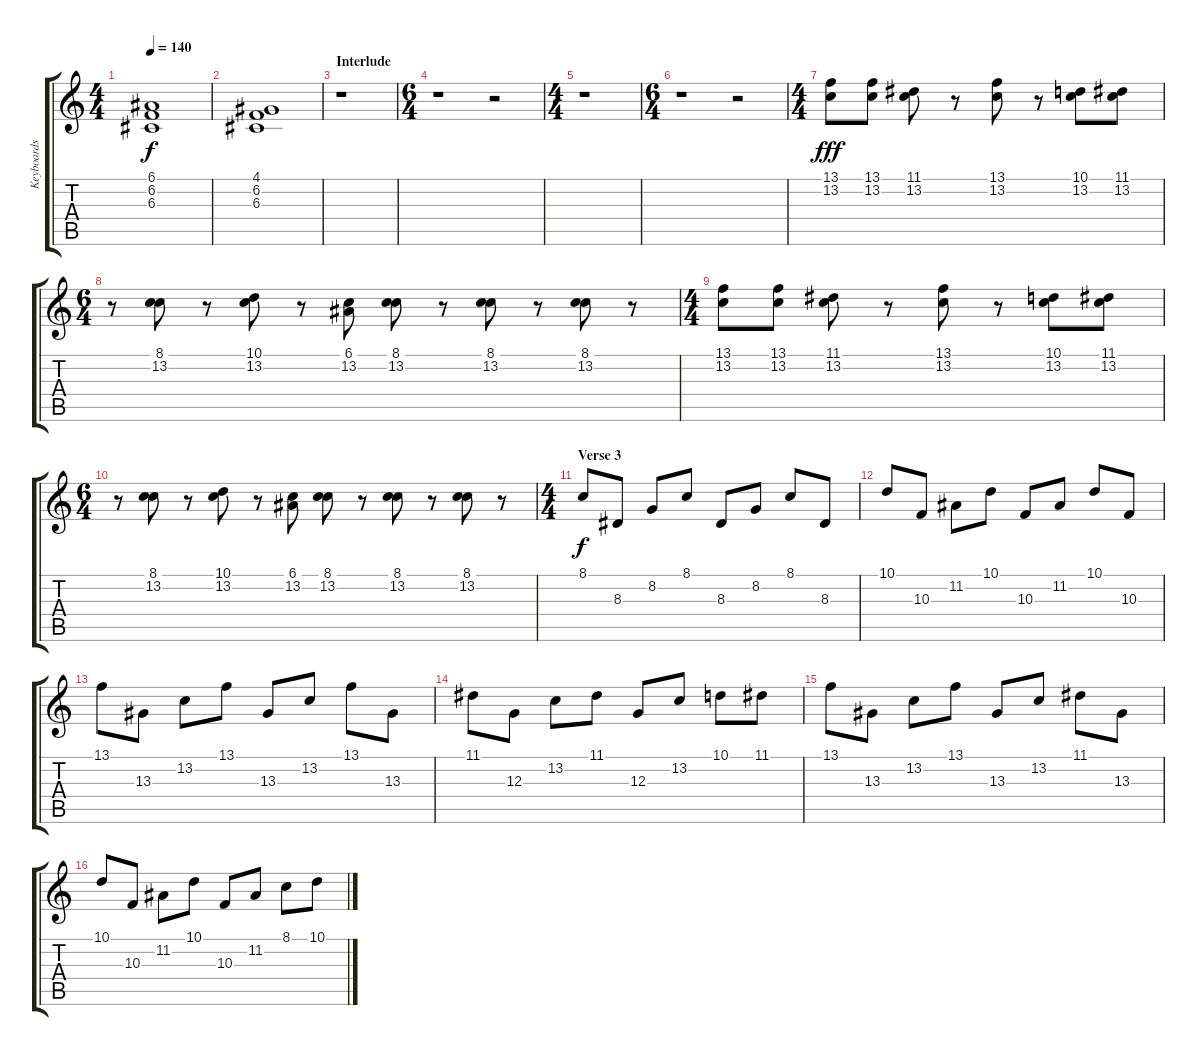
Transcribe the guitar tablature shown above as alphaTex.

\track ("Keyboards 1" "Keyboards ") {instrument orchestrahit}
\staff {score tabs}
\tuning (E4 B3 G3 D3 A2 E2) {hide}
\ts (4 4)
\tempo 140
\clef g2
\ks c
(6.1 6.2 6.3).1{dy f} |
(4.1 6.2 6.3).1 |
\section ("" "Interlude")
r.1 |
\ts (6 4)
r.1 r.2 |
\ts (4 4)
r.1 |
\ts (6 4)
r.1 r.2 |
\ts (4 4)
(13.1 13.2).8{dy fff instrument orchestrahit} (13.1 13.2).8 (11.1 13.2).8 r.8 (13.1 13.2).8 r.8 (10.1 13.2).8 (11.1 13.2).8 |
\ts (6 4)
r.8 (8.1 13.2).8 r.8 (10.1 13.2).8 r.8 (6.1 13.2).8 (8.1 13.2).8 r.8 (8.1 13.2).8 r.8 (8.1 13.2).8 r.8 |
\ts (4 4)
(13.1 13.2).8{instrument orchestrahit} (13.1 13.2).8 (11.1 13.2).8 r.8 (13.1 13.2).8 r.8 (10.1 13.2).8 (11.1 13.2).8 |
\ts (6 4)
r.8 (8.1 13.2).8 r.8 (10.1 13.2).8 r.8 (6.1 13.2).8 (8.1 13.2).8 r.8 (8.1 13.2).8 r.8 (8.1 13.2).8 r.8 |
\ts (4 4)
\section ("" "Verse 3")
8.1.8{dy f volume 11 instrument tremolostrings} 8.3.8 8.2.8 8.1.8 8.3.8 8.2.8 8.1.8 8.3.8 |
10.1.8 10.3.8 11.2.8 10.1.8 10.3.8 11.2.8 10.1.8 10.3.8 |
13.1.8 13.3.8 13.2.8 13.1.8 13.3.8 13.2.8 13.1.8 13.3.8 |
11.1.8 12.3.8 13.2.8 11.1.8 12.3.8 13.2.8 10.1.8 11.1.8 |
13.1.8 13.3.8 13.2.8 13.1.8 13.3.8 13.2.8 11.1.8 13.3.8 |
10.1.8 10.3.8 11.2.8 10.1.8 10.3.8 11.2.8 8.1.8 10.1.8
